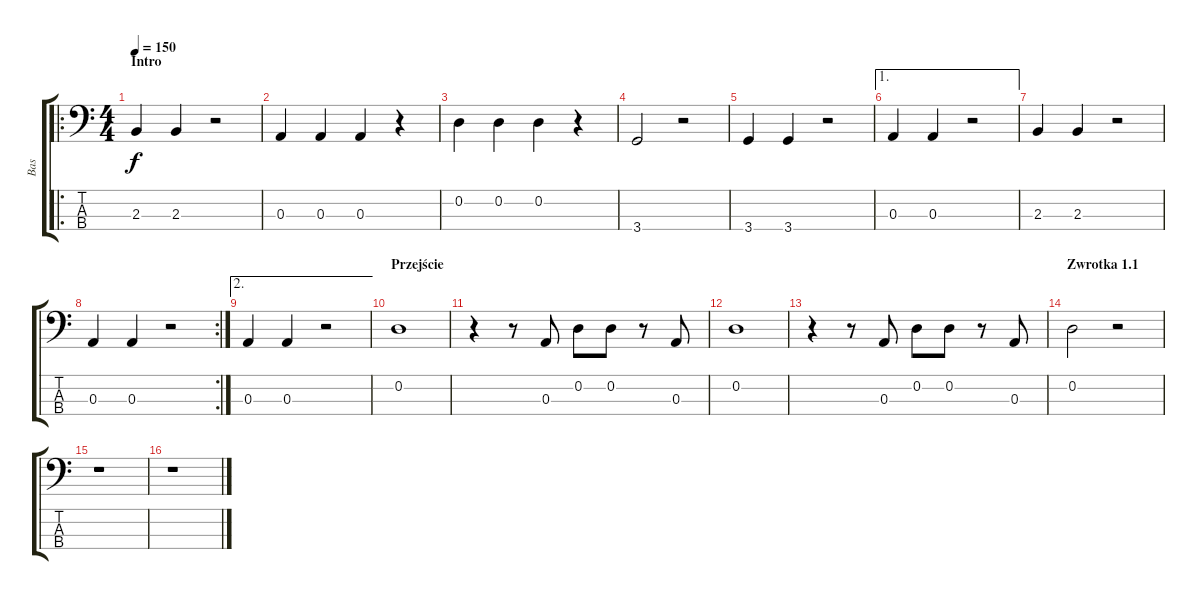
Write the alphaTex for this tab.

\track ("Bas" "Bas") {instrument electricbassfinger}
\staff {score tabs}
\tuning (G2 D2 A1 E1) {hide}
\ro
\ts (4 4)
\section ("" "Intro")
\tempo 150
\clef f4
\ks c
2.3.4{dy f instrument electricbassfinger} 2.3.4 r.2 |
0.3.4 0.3.4 0.3.4 r.4 |
0.2.4 0.2.4 0.2.4 r.4 |
3.4.2 r.2 |
3.4.4 3.4.4 r.2 |
\ae 1
0.3.4 0.3.4 r.2 |
2.3.4 2.3.4 r.2 |
\rc 2
0.3.4 0.3.4 r.2 |
\ae 2
0.3.4 0.3.4 r.2 |
\section ("" "Przejście")
0.2.1 |
r.4 r.8 0.3.8 0.2.8 0.2.8 r.8 0.3.8 |
0.2.1 |
r.4 r.8 0.3.8 0.2.8 0.2.8 r.8 0.3.8 |
\section ("" "Zwrotka 1.1")
0.2.2 r.2 |
r.1 |
r.1
